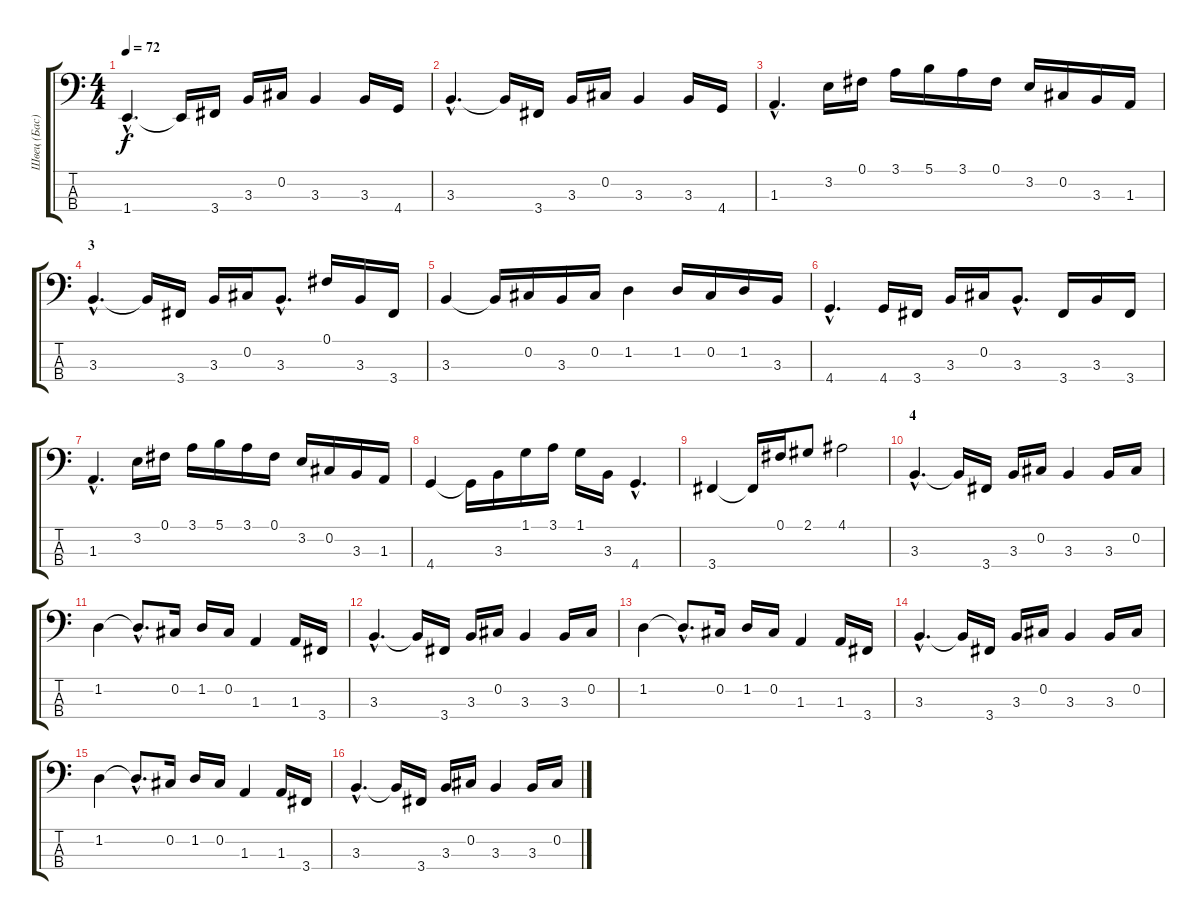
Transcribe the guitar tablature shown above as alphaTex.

\track ("Швец (Бас)" "Швец (Бас)") {instrument electricbassfinger}
\staff {score tabs}
\tuning (Gb2 Db2 Ab1 Eb1) {hide}
\ts (4 4)
\tempo 72
\clef f4
\ks c
1.4{hac}.4{d dy f} 1.4{t}.16 3.4.16 3.3.16 0.2.16 3.3.4 3.3.16 4.4.16 |
3.3{hac}.4{d} 3.3{t}.16 3.4.16 3.3.16 0.2.16 3.3.4 3.3.16 4.4.16 |
1.3{hac}.4{d} 3.2.16 0.1.16 3.1.16 5.1.16 3.1.16 0.1.16 3.2.16 0.2.16 3.3.16 1.3.16 |
\section ("" "3")
3.3{hac}.4{d} 3.3{t}.16 3.4.16 3.3.16 0.2.16 3.3{hac}.8{d} 0.1.16 3.3.16 3.4.16 |
3.3.4 3.3{t}.16 0.2.16 3.3.16 0.2.16 1.2.4 1.2.16 0.2.16 1.2.16 3.3.16 |
4.4{hac}.4{d} 4.4.16 3.4.16 3.3.16 0.2.16 3.3{hac}.8{d} 3.4.16 3.3.16 3.4.16 |
1.3{hac}.4{d} 3.2.16 0.1.16 3.1.16 5.1.16 3.1.16 0.1.16 3.2.16 0.2.16 3.3.16 1.3.16 |
4.4.4 4.4{t}.16 3.3.16 1.1.16 3.1.16 1.1.16 3.3.16 4.4{hac}.4{d} |
3.4.4 3.4{t}.16 0.1.16 2.1.8 4.1.2 |
\section ("" "4")
3.3{hac}.4{d} 3.3{t}.16 3.4.16 3.3.16 0.2.16 3.3.4 3.3.16 0.2.16 |
1.2.4 1.2{hac t}.8{d} 0.2.16 1.2.16 0.2.16 1.3.4 1.3.16 3.4.16 |
3.3{hac}.4{d} 3.3{t}.16 3.4.16 3.3.16 0.2.16 3.3.4 3.3.16 0.2.16 |
1.2.4 1.2{hac t}.8{d} 0.2.16 1.2.16 0.2.16 1.3.4 1.3.16 3.4.16 |
3.3{hac}.4{d} 3.3{t}.16 3.4.16 3.3.16 0.2.16 3.3.4 3.3.16 0.2.16 |
1.2.4 1.2{hac t}.8{d} 0.2.16 1.2.16 0.2.16 1.3.4 1.3.16 3.4.16 |
3.3{hac}.4{d} 3.3{t}.16 3.4.16 3.3.16 0.2.16 3.3.4 3.3.16 0.2.16
